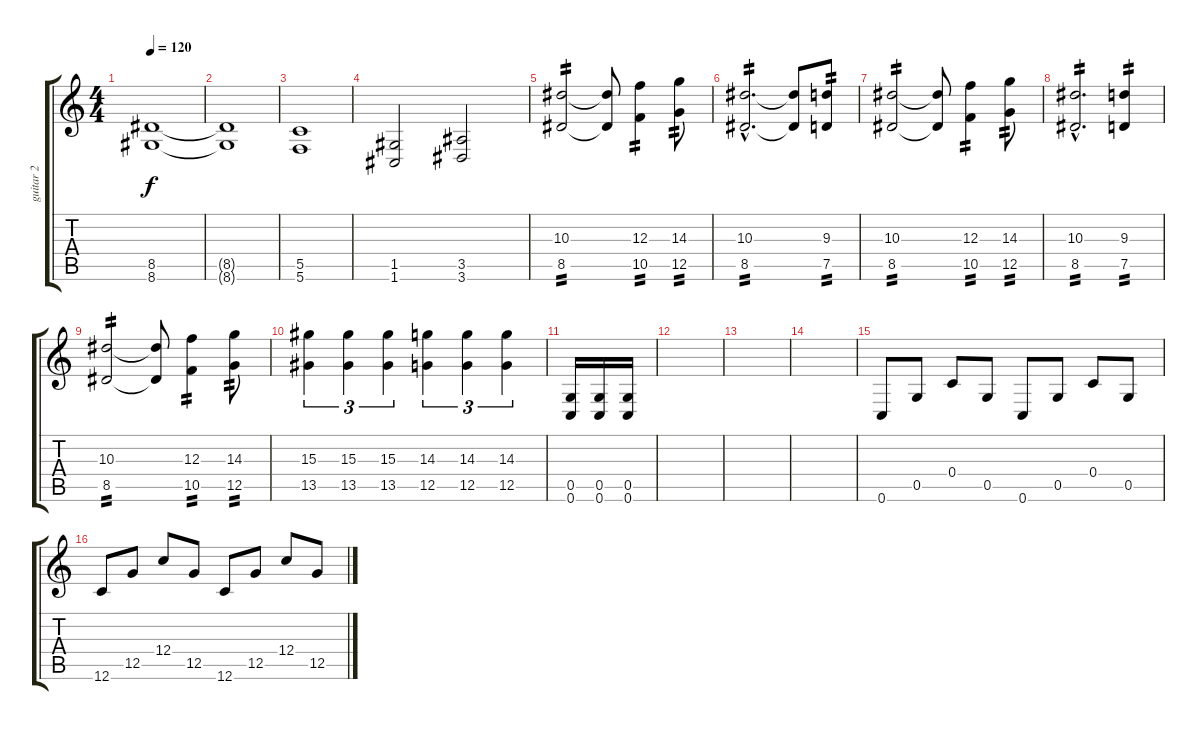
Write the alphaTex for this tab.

\track ("guitar 2" "guitar 2") {instrument overdrivenguitar}
\staff {score tabs}
\tuning (D4 A3 F3 C3 G2 C2) {hide}
\ts (4 4)
\tempo 120
\clef g2
\ks c
(8.5 8.6).1{dy f} |
(8.5{t} 8.6{t}).1 |
(5.5 5.6).1 |
(1.5 1.6).2 (3.5 3.6).2 |
(10.3 8.5).2{tp 2} (10.3{t} 8.5{t}).8 (12.3 10.5).4{tp 2} (14.3 12.5).8{tp 2} |
(10.3{hac} 8.5{hac}).2{d tp 2} (10.3{t} 8.5{t}).8 (9.3 7.5).8{tp 2} |
(10.3 8.5).2{tp 2} (10.3{t} 8.5{t}).8 (12.3 10.5).4{tp 2} (14.3 12.5).8{tp 2} |
(10.3{hac} 8.5{hac}).2{d tp 2} (9.3 7.5).4{tp 2} |
(10.3 8.5).2{tp 2} (10.3{t} 8.5{t}).8 (12.3 10.5).4{tp 2} (14.3 12.5).8{tp 2} |
(15.3 13.5).4{tu (3 2)} (15.3 13.5).4{tu (3 2)} (15.3 13.5).4{tu (3 2)} (14.3 12.5).4{tu (3 2)} (14.3 12.5).4{tu (3 2)} (14.3 12.5).4{tu (3 2)} |
(0.5 0.6).16 (0.5 0.6).16 (0.5 0.6).16 |
|
|
|
0.6.8 0.5.8 0.4.8 0.5.8 0.6.8 0.5.8 0.4.8 0.5.8 |
12.6.8 12.5.8 12.4.8 12.5.8 12.6.8 12.5.8 12.4.8 12.5.8
